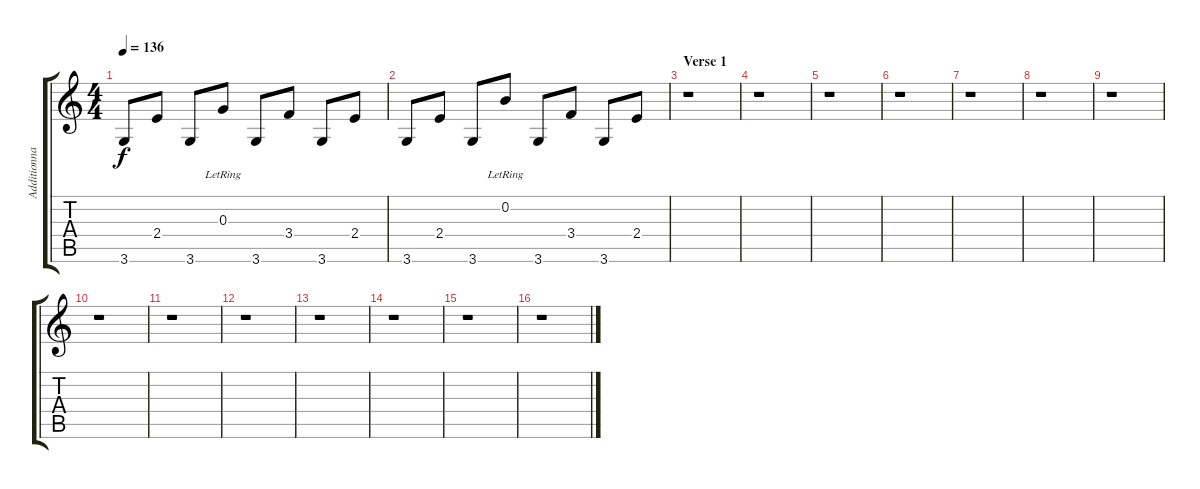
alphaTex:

\track ("Additionnal Guitar" "Additionna") {instrument acousticguitarsteel}
\staff {score tabs}
\tuning (E4 B3 G3 D3 A2 E2) {hide}
\ts (4 4)
\tempo 136
\clef g2
\ks c
3.6.8{dy f} 2.4.8 3.6.8 0.3{lr}.8 3.6.8 3.4.8 3.6.8 2.4.8 |
3.6.8 2.4.8 3.6.8 0.2{lr}.8 3.6.8 3.4.8 3.6.8 2.4.8 |
\section ("" "Verse 1")
r.1 |
r.1 |
r.1 |
r.1 |
r.1 |
r.1 |
r.1 |
r.1 |
r.1 |
r.1 |
r.1 |
r.1 |
r.1 |
r.1
